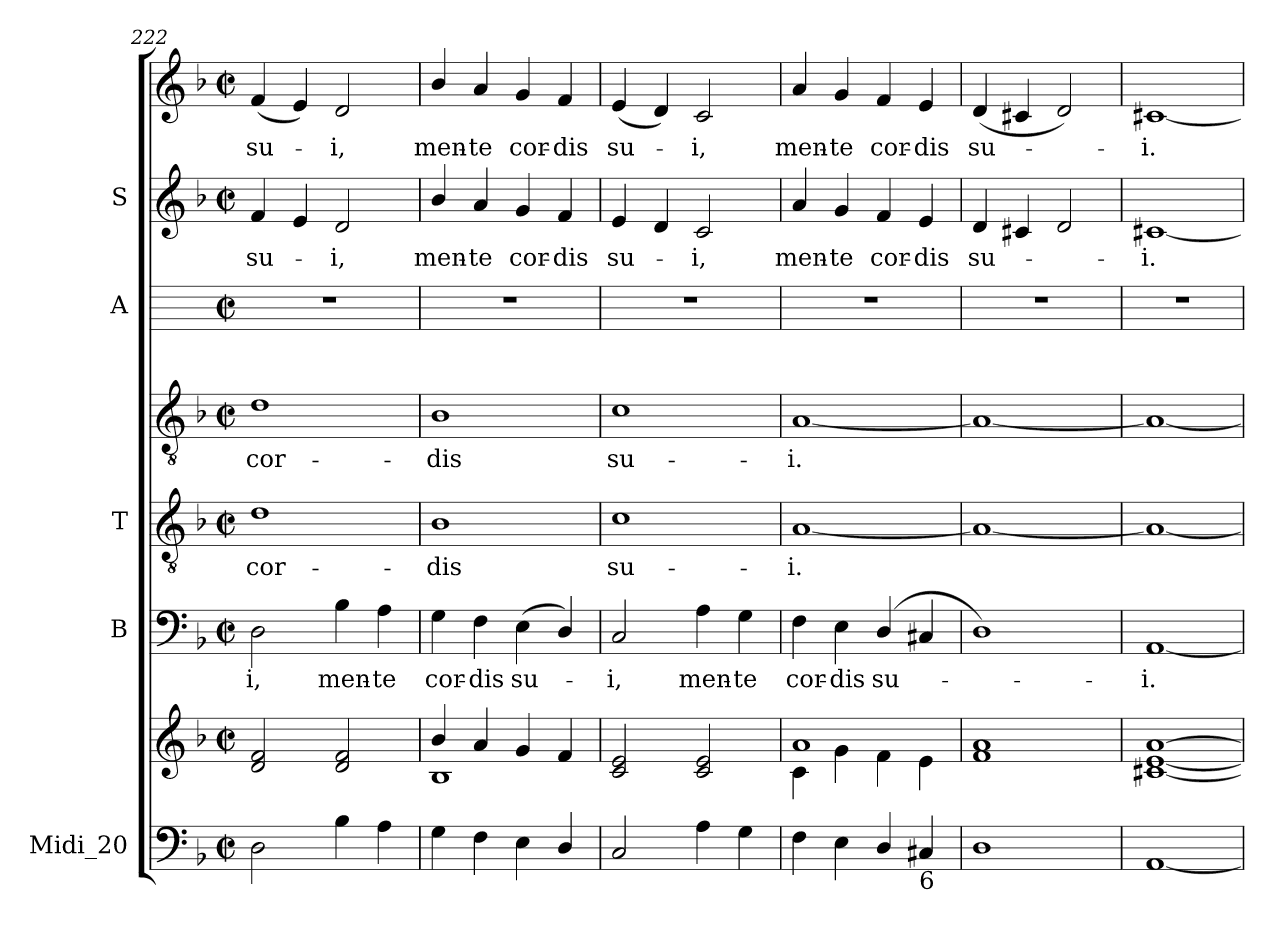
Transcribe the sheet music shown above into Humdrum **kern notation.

**kern	**kern	**kern	**text	**kern	**text	**kern	**text	**kern	**kern	**text	**kern	**text
*part5	*part5	*part4	*part4	*part3	*part3	*part3	*part3	*part2	*part1	*part1	*part1	*part1
*staff8	*staff7	*staff6	*staff6	*staff5	*staff5	*staff4	*staff4	*staff3	*staff2	*staff2	*staff1	*staff1
*I"Midi_20	*	*I"B	*	*I"T	*	*	*	*I"A	*I"S	*	*	*
!!LO:LB:g=z
*clefF4	*clefG2	*clefF4	*	*clefGv2	*	*clefGv2	*	*	*clefG2	*	*clefG2	*
*k[b-]	*k[b-]	*k[b-]	*	*k[b-]	*	*k[b-]	*	*	*k[b-]	*	*k[b-]	*
*F:	*F:	*F:	*	*F:	*	*F:	*	*	*F:	*	*F:	*
*M2/2	*M2/2	*M2/2	*	*M2/2	*	*M2/2	*	*M2/2	*M2/2	*	*M2/2	*
*met(c|)	*met(c|)	*met(c|)	*	*met(c|)	*	*met(c|)	*	*met(c|)	*met(c|)	*	*met(c|)	*
=222	=222	=222	=222	=222	=222	=222	=222	=222	=222	=222	=222	=222
*	*^	*	*	*	*	*	*	*	*	*	*	*
!	!	!	!	!LO:LY:b	!	!LO:LY:b	!	!LO:LY:b	!	!	!LO:LY:b	!	!LO:LY:b
2D	2d 2f	2ryy	2D	i,	1d	cor-	1d	cor-	1r	4f	su-	(<4f	su-
.	.	.	.	.	.	.	.	.	.	4e	.	4e)	.
!	!	!	!	!LO:LY:b	!	!	!	!	!	!	!LO:LY:b	!	!LO:LY:b
4B-	2d 2f	2ryy	4B-	men-	.	.	.	.	.	2d	i,	2d	i,
!	!	!	!	!LO:LY:b	!	!	!	!	!	!	!	!	!
4A	.	.	4A	-te	.	.	.	.	.	.	.	.	.
=223	=223	=223	=223	=223	=223	=223	=223	=223	=223	=223	=223	=223	=223
!	!	!	!	!LO:LY:b	!	!LO:LY:b	!	!LO:LY:b	!	!	!LO:LY:b	!	!LO:LY:b
4G	4b-/	1B-\	4G	cor-	1B-	-dis	1B-	-dis	1r	4b-/	men-	4b-/	men-
!	!	!	!	!LO:LY:b	!	!	!	!	!	!	!LO:LY:b	!	!LO:LY:b
4F	4a	.	4F	-dis	.	.	.	.	.	4a	-te	4a	-te
!	!	!	!	!LO:LY:b	!	!	!	!	!	!	!LO:LY:b	!	!LO:LY:b
4E	4g	.	(<4E	su-	.	.	.	.	.	4g	cor-	4g	cor-
!	!	!	!	!	!	!	!	!	!	!	!LO:LY:b	!	!LO:LY:b
4D/	4f	.	4D/)	.	.	.	.	.	.	4f	-dis	4f	-dis
=224	=224	=224	=224	=224	=224	=224	=224	=224	=224	=224	=224	=224	=224
!	!	!	!	!LO:LY:b	!	!LO:LY:b	!	!LO:LY:b	!	!	!LO:LY:b	!	!LO:LY:b
2C	2c 2e	2ryy	2C	i,	1c	su-	1c	su-	1r	4e	su-	(<4e	su-
.	.	.	.	.	.	.	.	.	.	4d	.	4d)	.
!	!	!	!	!LO:LY:b	!	!	!	!	!	!	!LO:LY:b	!	!LO:LY:b
4A	2c 2e	2ryy	4A	men-	.	.	.	.	.	2c	i,	2c	i,
!	!	!	!	!LO:LY:b	!	!	!	!	!	!	!	!	!
4G	.	.	4G	-te	.	.	.	.	.	.	.	.	.
=225	=225	=225	=225	=225	=225	=225	=225	=225	=225	=225	=225	=225	=225
!	!	!	!	!LO:LY:b	!	!LO:LY:b	!	!LO:LY:b	!	!	!LO:LY:b	!	!LO:LY:b
4F	1a	4c\	4F	cor-	[1A	-i.	[1A	-i.	1r	4a	men-	4a	men-
!	!	!	!	!LO:LY:b	!	!	!	!	!	!	!LO:LY:b	!	!LO:LY:b
4E	.	4g\	4E	-dis	.	.	.	.	.	4g	-te	4g	-te
!	!	!	!	!LO:LY:b	!	!	!	!	!	!	!LO:LY:b	!	!LO:LY:b
4D/	.	4f\	(<4D/	su-	.	.	.	.	.	4f	cor-	4f	cor-
!LO:TX:b:t=6	!	!	!	!	!	!	!	!	!	!	!	!	!
!	!	!	!	!	!	!	!	!	!	!	!LO:LY:b	!	!LO:LY:b
4C#X	.	4e\	4C#X	.	.	.	.	.	.	4e	-dis	4e	-dis
=226	=226	=226	=226	=226	=226	=226	=226	=226	=226	=226	=226	=226	=226
!	!	!	!	!	!	!	!	!	!	!	!LO:LY:b	!	!LO:LY:b
1D	1a	1f\	1D)	.	1A_	.	1A_	.	1r	4d	su-	(<4d	su-
.	.	.	.	.	.	.	.	.	.	4c#X	.	4c#X	.
.	.	.	.	.	.	.	.	.	.	2d	.	2d)	.
=227	=227	=227	=227	=227	=227	=227	=227	=227	=227	=227	=227	=227	=227
!	!	!	!	!LO:LY:b	!	!	!	!	!	!	!LO:LY:b	!	!LO:LY:b
[1AA	[1a	[1c#X\ [1e\	[1AA	i.	1A_	.	1A_	.	1r	[1c#X	i.	[1c#X	i.
*	*v	*v	*	*	*	*	*	*	*	*	*	*	*
=	=	=	=	=	=	=	=	=	=	=	=	=
*-	*-	*-	*-	*-	*-	*-	*-	*-	*-	*-	*-	*-
